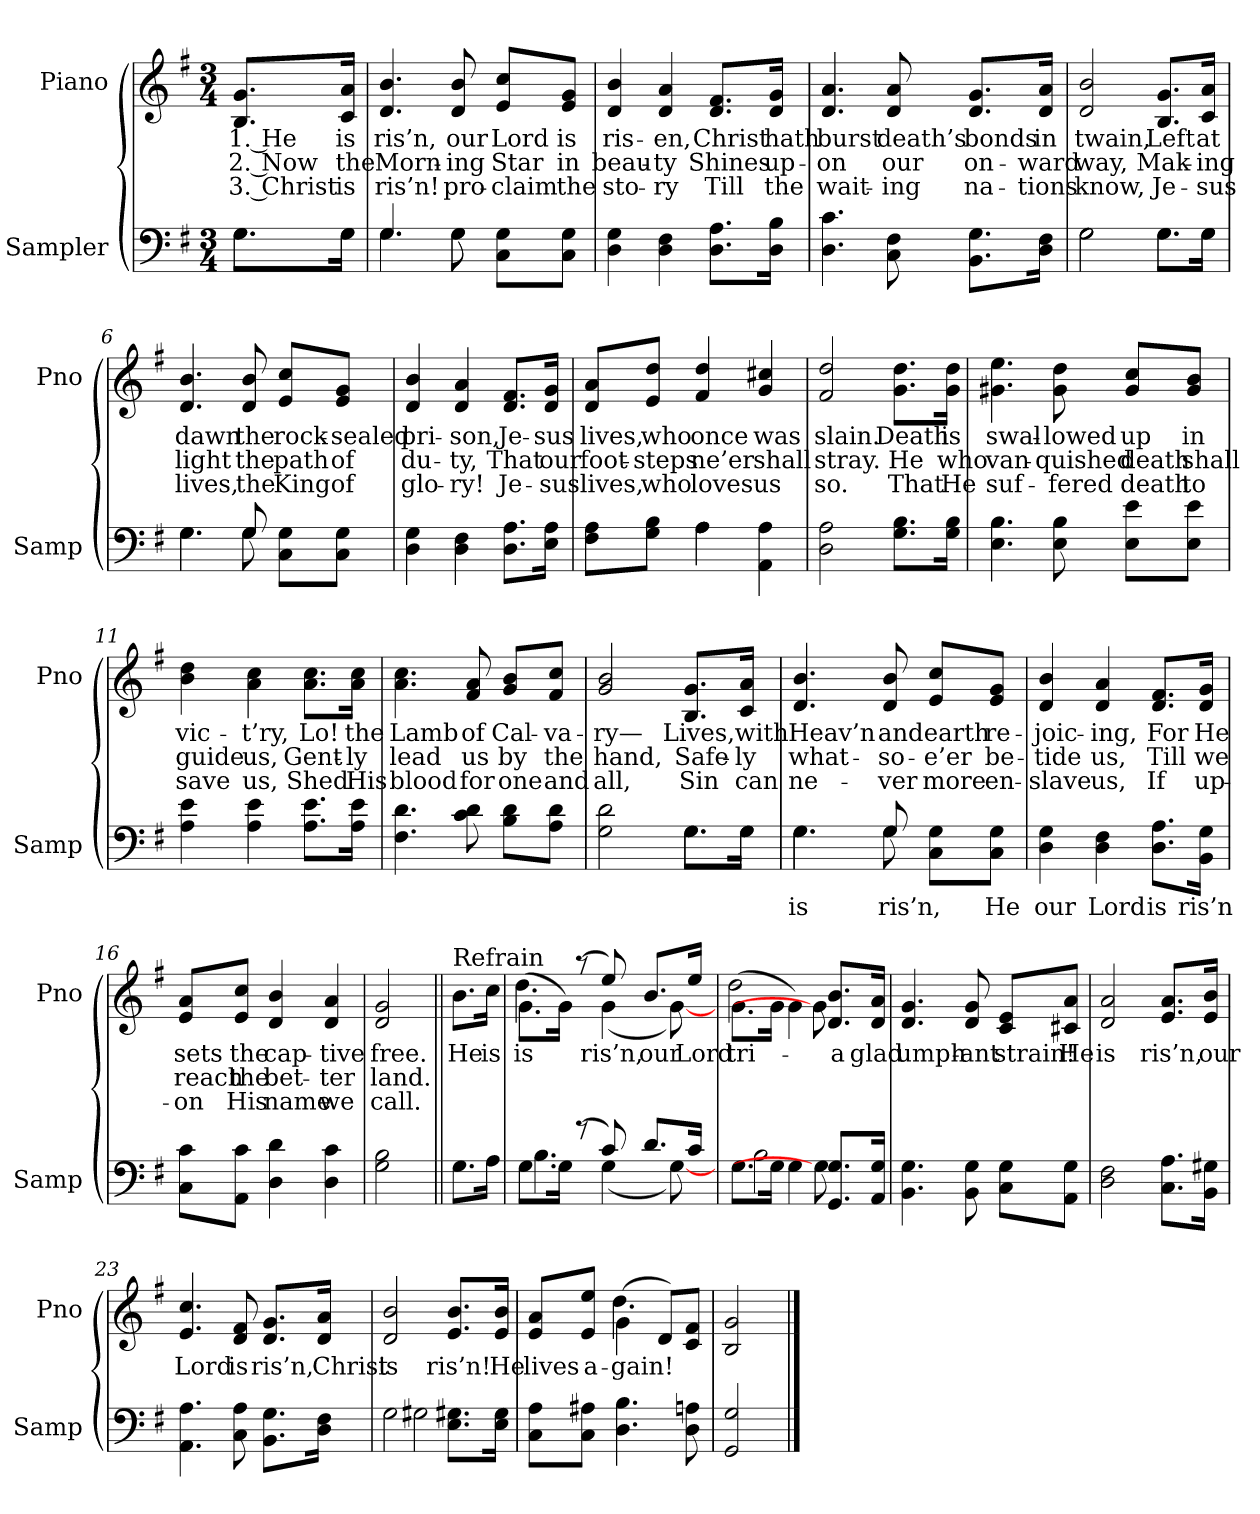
**kern	**text	**kern	**text	**text	**text
*part2	*part2	*part1	*part1	*part1	*part1
*staff2	*staff2	*staff1	*staff1	*staff1	*staff1
*I"Sampler	*	*I"Piano	*	*	*
*I'Samp	*	*I'Pno	*	*	*
*clefF4	*	*clefG2	*	*	*
*k[f#]	*	*k[f#]	*	*	*
*G:	*	*G:	*	*	*
*M3/4	*	*M3/4	*	*	*
=1	=1	=1	=1	=1	=1
*^	*	*	*	*	*
8.G\L	8.G\L	.	8.B/ 8.g/L	1. He	2. Now	3. Christ
16G\Jk	16G\Jk	.	16c/ 16a/Jk	is	the	is
=2	=2	=2	=2	=2	=2	=2
4.G/	4.G	.	4.d 4.b	ris’n,	Morn-	ris’n!
8G\	8G	.	8d 8b	our	-ing	pro-
8C\ 8G\L	4ryy	.	8e/ 8cc/L	Lord	Star	-claim
8C\ 8G\J	.	.	8e/ 8g/J	is	in	the
*v	*v	*	*	*	*	*
=3	=3	=3	=3	=3	=3
4D 4G	.	4d 4b	ris-	beau-	sto-
4D 4F#	.	4d 4a	-en,	-ty	-ry
8.D\ 8.A\L	.	8.d/ 8.f#/L	Christ	Shines	Till
16D\ 16B\Jk	.	16d/ 16g/Jk	hath	up-	the
=4	=4	=4	=4	=4	=4
4.D 4.c	.	4.d 4.a	burst	-on	wait-
8C 8F#	.	8d 8a	death’s	our	-ing
8.BB\ 8.G\L	.	8.d/ 8.g/L	bonds	on-	na-
16D\ 16F#\Jk	.	16d/ 16a/Jk	in	-ward	-tions
=5	=5	=5	=5	=5	=5
*^	*	*	*	*	*
2G\	2G	.	2d 2b	twain,	way,	know,
8.G\L	8.G\L	.	8.B/ 8.g/L	Left	Mak-	Je-
16G\Jk	16G\Jk	.	16c/ 16a/Jk	at	-ing	-sus
=6	=6	=6	=6	=6	=6	=6
4.G\	4.G	.	4.d 4.b	dawn	light	lives,
8G/	8G	.	8d 8b	the	the	the
8C\ 8G\L	4ryy	.	8e/ 8cc/L	rock-	path	King
8C\ 8G\J	.	.	8e/ 8g/J	-sealed	of	of
*v	*v	*	*	*	*	*
=7	=7	=7	=7	=7	=7
4D 4G	.	4d 4b	pri-	du-	glo-
4D 4F#	.	4d 4a	-son,	-ty,	-ry!
8.D\ 8.A\L	.	8.d/ 8.f#/L	Je-	That	Je-
16E\ 16A\Jk	.	16d/ 16g/Jk	-sus	our	-sus
=8	=8	=8	=8	=8	=8
*^	*	*	*	*	*
8F#\ 8A\L	4ryy	.	8d/ 8a/L	lives,	foot-	lives,
8G\ 8B\J	.	.	8e/ 8dd/J	who	-steps	who
4A\	4A	.	4f# 4dd	once	ne’er	loves
4AA 4A	4ryy	.	4g 4cc#X	was	shall	us
*v	*v	*	*	*	*	*
=9	=9	=9	=9	=9	=9
2D 2A	.	2f# 2dd	slain.	stray.	so.
8.G\ 8.B\L	.	8.g\ 8.dd\L	Death	He	That
16G\ 16B\Jk	.	16g\ 16dd\Jk	is	who	He
=10	=10	=10	=10	=10	=10
4.E 4.B	.	4.g#X 4.ee	swal-	van-	suf-
8E 8B	.	8g# 8dd	-lowed	-quished	-fered
8E\ 8e\L	.	8g#/ 8cc/L	up	death	death
8E\ 8e\J	.	8g#/ 8b/J	in	shall	to
=11	=11	=11	=11	=11	=11
4A 4e	.	4b 4dd	vic-	guide	save
4A 4e	.	4a 4cc	-t’ry,	us,	us,
8.A\ 8.e\L	.	8.a\ 8.cc\L	Lo!	Gent-	Shed
16A\ 16e\Jk	.	16a\ 16cc\Jk	the	-ly	His
=12	=12	=12	=12	=12	=12
4.F# 4.d	.	4.a 4.cc	Lamb	lead	blood
8c 8d	.	8f# 8a	of	us	for
8B\ 8d\L	.	8g/ 8b/L	Cal-	by	one
8A\ 8d\J	.	8f#/ 8cc/J	-va-	the	and
=13	=13	=13	=13	=13	=13
*^	*	*	*	*	*
2G 2d	2ryy	.	2g 2b	-ry—	hand,	all,
8.G\L	8.G\L	.	8.B/ 8.g/L	Lives,	Safe-	Sin
16G\Jk	16G\Jk	.	16c/ 16a/Jk	with	-ly	can
=14	=14	=14	=14	=14	=14	=14
4.G\	4.G	is	4.d 4.b	Heav’n	what-	ne-
8G/	8G	ris’n,	8d 8b	and	-so-	-ver
8C\ 8G\L	4ryy	.	8e/ 8cc/L	earth	-e’er	more
8C\ 8G\J	.	He	8e/ 8g/J	re-	be-	en-
*v	*v	*	*	*	*	*
=15	=15	=15	=15	=15	=15
4D 4G	our	4d 4b	-joic-	-tide	-slave
4D 4F#	Lord	4d 4a	-ing,	us,	us,
8.D\ 8.A\L	is	8.d/ 8.f#/L	For	Till	If
16BB\ 16G\Jk	ris’n	16d/ 16g/Jk	He	we	up-
=16	=16	=16	=16	=16	=16
8C\ 8c\L	.	8e/ 8a/L	sets	reach	-on
8AA\ 8c\J	.	8e/ 8cc/J	the	the	His
4D 4d	.	4d 4b	cap-	bet-	name
4D 4c	.	4d 4a	-tive	-ter	we
=17	=17	=17	=17	=17	=17
2G 2B	.	2d 2g	free.	land.	call.
=18||	=18||	=18||	=18||	=18||	=18||
!	!	!LO:TX:t=Refrain	!	!	!
8.G\L	.	8.b\L	He	.	.
16A\Jk	.	16cc\Jk	is	.	.
=19	=19	=19	=19	=19	=19
*^	*	*^	*	*	*
8.G\L	4.B	.	(8.g\L	4.dd	is	.	.
16G\Jk	.	.	16g\Jk)	.	.	.	.
(8r	.	.	(8r	.	.	.	.
8c/)	(4G	.	8ee/)	(4g	ris’n,	.	.
8.d/L	.	.	8.b/L	.	our	.	.
.	[8G)	.	.	[8g)	.	.	.
16c/Jk	.	.	16ee/Jk	.	Lord	.	.
=20	=20	=20	=20	=20	=20	=20	=20
8.G\L	2B	.	(8.g\L	2dd	tri-	.	.
16G\Jk	.	.	16g\Jk	.	.	.	.
4G\	.	.	4g\)	.	.	.	.
8.GG/ 8.G/L	8G]	.	8.d/ 8.b/L	8g]	a	.	.
.	8ryy	.	.	8ryy	.	.	.
16AA/ 16G/Jk	.	.	16d/ 16a/Jk	.	glad	.	.
*v	*v	*	*	*	*	*	*
*	*	*v	*v	*	*	*
=21	=21	=21	=21	=21	=21
4.BB 4.G	.	4.d 4.g	-umph-	.	.
8BB 8G	.	8d 8g	-ant	.	.
8C\ 8G\L	.	8c/ 8e/L	strain!	.	.
8AA\ 8G\J	.	8c#X/ 8a/J	He	.	.
=22	=22	=22	=22	=22	=22
2D 2F#	.	2d 2a	is	.	.
8.C\ 8.A\L	.	8.e/ 8.a/L	ris’n,	.	.
16BB\ 16G#X\Jk	.	16e/ 16b/Jk	our	.	.
=23	=23	=23	=23	=23	=23
4.AA 4.A	.	4.e 4.cc	Lord	.	.
8C 8A	.	8d 8f#	is	.	.
8.BB\ 8.G\L	.	8.d/ 8.g/L	ris’n,	.	.
16D\ 16F#\Jk	.	16d/ 16a/Jk	Christ	.	.
=24	=24	=24	=24	=24	=24
*^	*	*	*	*	*
2G\	2G#	.	2d 2b	is	.	.
8.E\ 8.G#X\L	4ryy	.	8.e/ 8.b/L	ris’n!	.	.
16E\ 16G#\Jk	.	.	16e/ 16b/Jk	He	.	.
*v	*v	*	*	*	*	*
=25	=25	=25	=25	=25	=25
*	*	*^	*	*	*
8C\ 8A\L	.	8e/ 8a/L	4ryy	lives	.	.
8C\ 8A#X\J	.	8e/ 8ee/J	.	a-	.	.
4.D 4.B	.	(4g\	4.dd	-gain!	.	.
.	.	8d/L)	.	.	.	.
8D 8An	.	8c/ 8f#/J	8ryy	.	.	.
*	*	*v	*v	*	*	*
=26	=26	=26	=26	=26	=26
2GG 2G	.	2B 2g	.	.	.
==	==	==	==	==	==
*-	*-	*-	*-	*-	*-
